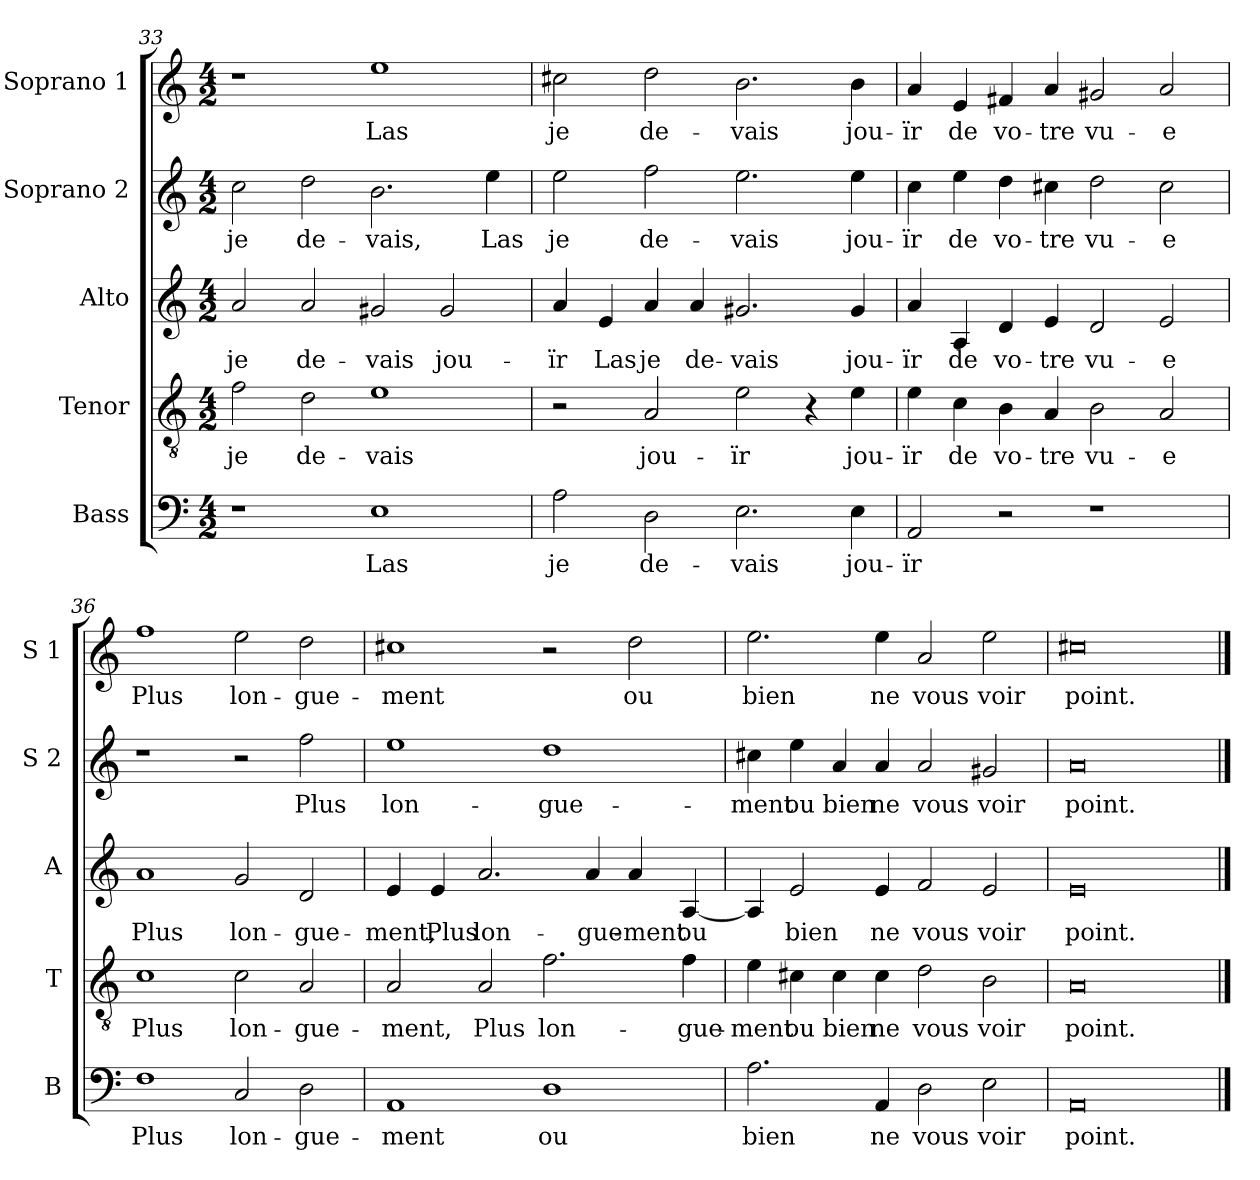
**kern	**text	**kern	**text	**kern	**text	**kern	**text	**kern	**text
*part5	*part5	*part4	*part4	*part3	*part3	*part2	*part2	*part1	*part1
*staff5	*staff5	*staff4	*staff4	*staff3	*staff3	*staff2	*staff2	*staff1	*staff1
*I"Bass	*	*I"Tenor	*	*I"Alto	*	*I"Soprano 2	*	*I"Soprano 1	*
*I'B	*	*I'T	*	*I'A	*	*I'S 2	*	*I'S 1	*
*clefF4	*	*clefGv2	*	*clefG2	*	*clefG2	*	*clefG2	*
*k[]	*	*k[]	*	*k[]	*	*k[]	*	*k[]	*
*C:	*	*C:	*	*C:	*	*C:	*	*C:	*
*M4/2	*	*M4/2	*	*M4/2	*	*M4/2	*	*M4/2	*
=33	=33	=33	=33	=33	=33	=33	=33	=33	=33
!	!	!	!LO:LY:b	!	!LO:LY:b	!	!LO:LY:b	!	!
1r	.	2f\	je	2a/	je	2cc\	je	1r	.
!	!	!	!LO:LY:b	!	!LO:LY:b	!	!LO:LY:b	!	!
.	.	2d\	de-	2a/	de-	2dd\	de-	.	.
!	!LO:LY:b	!	!LO:LY:b	!	!LO:LY:b	!	!LO:LY:b	!	!LO:LY:b
1E	Las	1e	-vais	2g#X/	-vais	2.b\	-vais,	1ee	Las
!	!	!	!	!	!LO:LY:b	!	!	!	!
.	.	.	.	2g#/	jou-	.	.	.	.
!	!	!	!	!	!	!	!LO:LY:b	!	!
.	.	.	.	.	.	4ee\	Las	.	.
!!LO:PB:g=z
=34	=34	=34	=34	=34	=34	=34	=34	=34	=34
!	!LO:LY:b	!	!	!	!LO:LY:b	!	!LO:LY:b	!	!LO:LY:b
2A\	je	2r	.	4a/	-ïr	2ee\	je	2cc#X\	je
!	!	!	!	!	!LO:LY:b	!	!	!	!
.	.	.	.	4e/	Las	.	.	.	.
!	!LO:LY:b	!	!LO:LY:b	!	!LO:LY:b	!	!LO:LY:b	!	!LO:LY:b
2D\	de-	2A/	jou-	4a/	je	2ff\	de-	2dd\	de-
!	!	!	!	!	!LO:LY:b	!	!	!	!
.	.	.	.	4a/	de-	.	.	.	.
!	!LO:LY:b	!	!LO:LY:b	!	!LO:LY:b	!	!LO:LY:b	!	!LO:LY:b
2.E\	-vais	2e\	-ïr	2.g#X/	-vais	2.ee\	-vais	2.b\	-vais
.	.	4r	.	.	.	.	.	.	.
!	!LO:LY:b	!	!LO:LY:b	!	!LO:LY:b	!	!LO:LY:b	!	!LO:LY:b
4E\	jou-	4e\	jou-	4g#/	jou-	4ee\	jou-	4b\	jou-
=35	=35	=35	=35	=35	=35	=35	=35	=35	=35
!	!LO:LY:b	!	!LO:LY:b	!	!LO:LY:b	!	!LO:LY:b	!	!LO:LY:b
2AA/	-ïr	4e\	-ïr	4a/	-ïr	4cc\	-ïr	4a/	-ïr
!	!	!	!LO:LY:b	!	!LO:LY:b	!	!LO:LY:b	!	!LO:LY:b
.	.	4c\	de	4A/	de	4ee\	de	4e/	de
!	!	!	!LO:LY:b	!	!LO:LY:b	!	!LO:LY:b	!	!LO:LY:b
2r	.	4B\	vo-	4d/	vo-	4dd\	vo-	4f#X/	vo-
!	!	!	!LO:LY:b	!	!LO:LY:b	!	!LO:LY:b	!	!LO:LY:b
.	.	4A/	-tre	4e/	-tre	4cc#X\	-tre	4a/	-tre
!	!	!	!LO:LY:b	!	!LO:LY:b	!	!LO:LY:b	!	!LO:LY:b
1r	.	2B\	vu-	2d/	vu-	2dd\	vu-	2g#X/	vu-
!	!	!	!LO:LY:b	!	!LO:LY:b	!	!LO:LY:b	!	!LO:LY:b
.	.	2A/	-e	2e/	-e	2cc#\	-e	2a/	-e
=36	=36	=36	=36	=36	=36	=36	=36	=36	=36
!	!LO:LY:b	!	!LO:LY:b	!	!LO:LY:b	!	!	!	!LO:LY:b
1F	Plus	1c	Plus	1a	Plus	1r	.	1ff	Plus
!	!LO:LY:b	!	!LO:LY:b	!	!LO:LY:b	!	!	!	!LO:LY:b
2C/	lon-	2c\	lon-	2g/	lon-	2r	.	2ee\	lon-
!	!LO:LY:b	!	!LO:LY:b	!	!LO:LY:b	!	!LO:LY:b	!	!LO:LY:b
2D\	-gue-	2A/	-gue-	2d/	-gue-	2ff\	Plus	2dd\	-gue-
!!LO:LB:g=z
=37	=37	=37	=37	=37	=37	=37	=37	=37	=37
!	!LO:LY:b	!	!LO:LY:b	!	!LO:LY:b	!	!LO:LY:b	!	!LO:LY:b
1AA	-ment	2A/	-ment,	4e/	-ment,	1ee	lon-	1cc#X	-ment
!	!	!	!	!	!LO:LY:b	!	!	!	!
.	.	.	.	4e/	Plus	.	.	.	.
!	!	!	!LO:LY:b	!	!LO:LY:b	!	!	!	!
.	.	2A/	Plus	2.a/	lon-	.	.	.	.
!	!LO:LY:b	!	!LO:LY:b	!	!	!	!LO:LY:b	!	!
1D	ou	2.f\	lon-	.	.	1dd	-gue-	2r	.
!	!	!	!	!	!LO:LY:b	!	!	!	!
.	.	.	.	4a/	-gue-	.	.	.	.
!	!	!	!	!	!LO:LY:b	!	!	!	!LO:LY:b
.	.	.	.	4a/	-ment	.	.	2dd\	ou
!	!	!	!LO:LY:b	!	!LO:LY:b	!	!	!	!
.	.	4f\	-gue-	[4A/	ou	.	.	.	.
=38	=38	=38	=38	=38	=38	=38	=38	=38	=38
!	!LO:LY:b	!	!LO:LY:b	!	!	!	!LO:LY:b	!	!LO:LY:b
2.A\	bien	4e\	-ment	4A/]	.	4cc#X\	-ment	2.ee\	bien
!	!	!	!LO:LY:b	!	!LO:LY:b	!	!LO:LY:b	!	!
.	.	4c#X\	ou	2e/	bien	4ee\	ou	.	.
!	!	!	!LO:LY:b	!	!	!	!LO:LY:b	!	!
.	.	4c#\	bien	.	.	4a/	bien	.	.
!	!LO:LY:b	!	!LO:LY:b	!	!LO:LY:b	!	!LO:LY:b	!	!LO:LY:b
4AA/	ne	4c#\	ne	4e/	ne	4a/	ne	4ee\	ne
!	!LO:LY:b	!	!LO:LY:b	!	!LO:LY:b	!	!LO:LY:b	!	!LO:LY:b
2D\	vous	2d\	vous	2f/	vous	2a/	vous	2a/	vous
!	!LO:LY:b	!	!LO:LY:b	!	!LO:LY:b	!	!LO:LY:b	!	!LO:LY:b
2E\	voir	2B\	voir	2e/	voir	2g#X/	voir	2ee\	voir
=39	=39	=39	=39	=39	=39	=39	=39	=39	=39
!	!LO:LY:b	!	!LO:LY:b	!	!LO:LY:b	!	!LO:LY:b	!	!LO:LY:b
0AA	point.	0A	point.	0e	point.	0a	point.	0cc#X	point.
==	==	==	==	==	==	==	==	==	==
*-	*-	*-	*-	*-	*-	*-	*-	*-	*-
